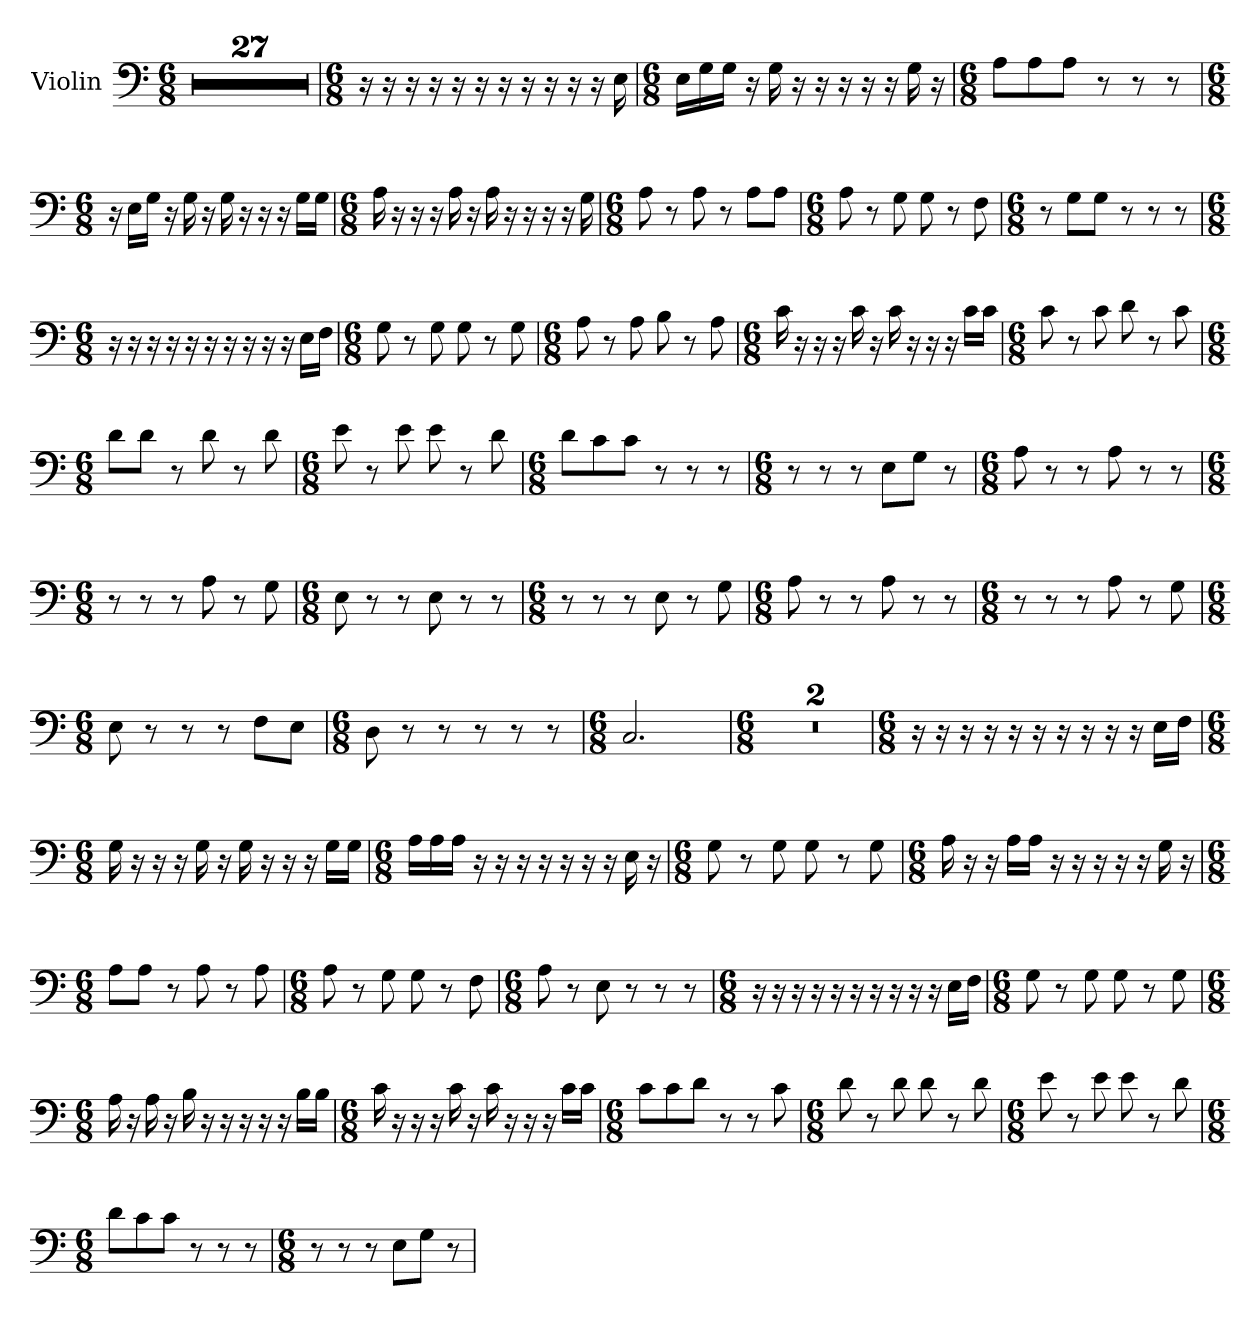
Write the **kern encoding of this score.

**kern
*part1
*staff1
*I"Violin
*I'Vln
*M6/8
=
2.r
=
*M6/8
2.r
=
*M6/8
2.r
=
*M6/8
2.r
=
*M6/8
2.r
=
*M6/8
2.r
=
*M6/8
2.r
=
*M6/8
2.r
=
*M6/8
2.r
=
*M6/8
2.r
=
*M6/8
2.r
=
*M6/8
2.r
=
*M6/8
2.r
=
*M6/8
2.r
=
*M6/8
2.r
=
*M6/8
2.r
=
*M6/8
2.r
=
*M6/8
2.r
=
*M6/8
2.r
=
*M6/8
2.r
=
*M6/8
2.r
=
*M6/8
2.r
=
*M6/8
2.r
=
*M6/8
2.r
=
*M6/8
2.r
=
*M6/8
2.r
=
*M6/8
2.r
=
*M6/8
16r
16r
16r
16r
16r
16r
16r
16r
16r
16r
16r
16E
=
*M6/8
16ELL
16G
16GJJ
16r
16G
16r
16r
16r
16r
16r
16G
16r
=
*M6/8
8AL
8A
8AJ
8r
8r
8r
=
*M6/8
16r
16ELL
16GJJ
16r
16G
16r
16G
16r
16r
16r
16GLL
16GJJ
=
*M6/8
16A
16r
16r
16r
16A
16r
16A
16r
16r
16r
16r
16G
=
*M6/8
8A
8r
8A
8r
8AL
8AJ
=
*M6/8
8A
8r
8G
8G
8r
8F
=
*M6/8
8r
8GL
8GJ
8r
8r
8r
=
*M6/8
16r
16r
16r
16r
16r
16r
16r
16r
16r
16r
16ELL
16FJJ
=
*M6/8
8G
8r
8G
8G
8r
8G
=
*M6/8
8A
8r
8A
8B
8r
8A
=
*M6/8
16c
16r
16r
16r
16c
16r
16c
16r
16r
16r
16cLL
16cJJ
=
*M6/8
8c
8r
8c
8d
8r
8c
=
*M6/8
8dL
8dJ
8r
8d
8r
8d
=
*M6/8
8e
8r
8e
8e
8r
8d
=
*M6/8
8dL
8c
8cJ
8r
8r
8r
=
*M6/8
8r
8r
8r
8EL
8GJ
8r
=
*M6/8
8A
8r
8r
8A
8r
8r
=
*M6/8
8r
8r
8r
8A
8r
8G
=
*M6/8
8E
8r
8r
8E
8r
8r
=
*M6/8
8r
8r
8r
8E
8r
8G
=
*M6/8
8A
8r
8r
8A
8r
8r
=
*M6/8
8r
8r
8r
8A
8r
8G
=
*M6/8
8E
8r
8r
8r
8FL
8EJ
=
*M6/8
8D
8r
8r
8r
8r
8r
=
*M6/8
2.C
=
*M6/8
2.r
=
*M6/8
2.r
=
*M6/8
16r
16r
16r
16r
16r
16r
16r
16r
16r
16r
16ELL
16FJJ
=
*M6/8
16G
16r
16r
16r
16G
16r
16G
16r
16r
16r
16GLL
16GJJ
=
*M6/8
16ALL
16A
16AJJ
16r
16r
16r
16r
16r
16r
16r
16E
16r
=
*M6/8
8G
8r
8G
8G
8r
8G
=
*M6/8
16A
16r
16r
16ALL
16AJJ
16r
16r
16r
16r
16r
16G
16r
=
*M6/8
8AL
8AJ
8r
8A
8r
8A
=
*M6/8
8A
8r
8G
8G
8r
8F
=
*M6/8
8A
8r
8E
8r
8r
8r
=
*M6/8
16r
16r
16r
16r
16r
16r
16r
16r
16r
16r
16ELL
16FJJ
=
*M6/8
8G
8r
8G
8G
8r
8G
=
*M6/8
16A
16r
16A
16r
16B
16r
16r
16r
16r
16r
16BLL
16BJJ
=
*M6/8
16c
16r
16r
16r
16c
16r
16c
16r
16r
16r
16cLL
16cJJ
=
*M6/8
8cL
8c
8dJ
8r
8r
8c
=
*M6/8
8d
8r
8d
8d
8r
8d
=
*M6/8
8e
8r
8e
8e
8r
8d
=
*M6/8
8dL
8c
8cJ
8r
8r
8r
=
*M6/8
8r
8r
8r
8EL
8GJ
8r
=
*-
